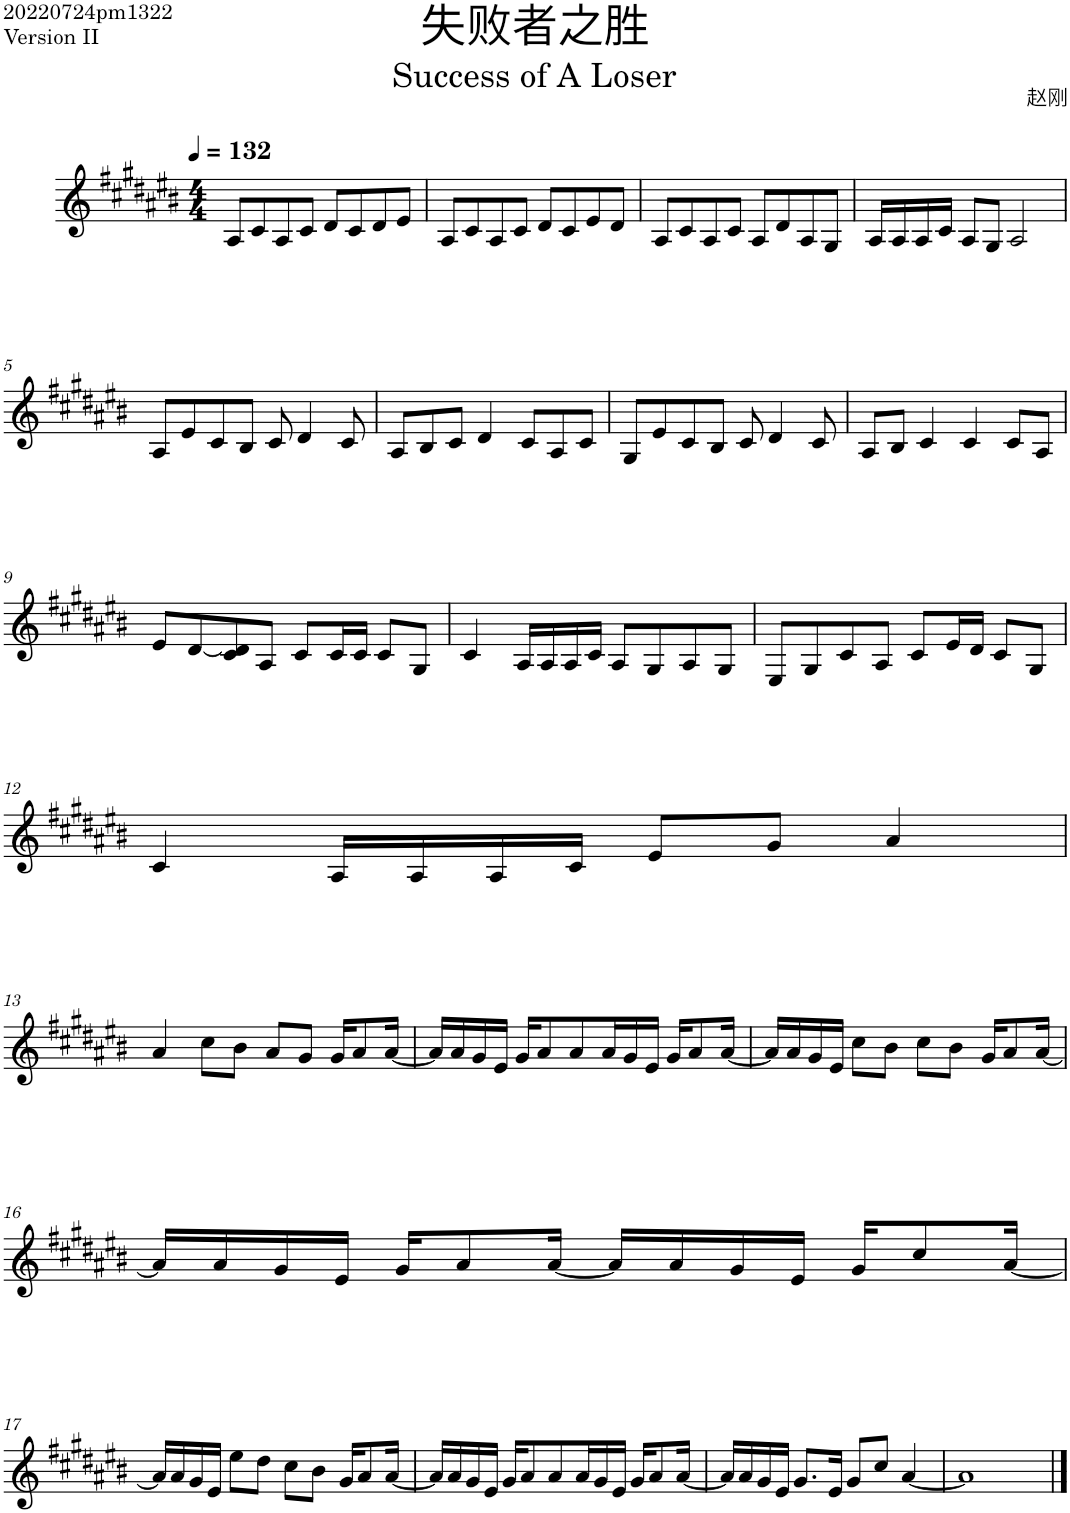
**kern
*part1
*staff1
*I"Piano
*I'Pno.
*clefG2
*k[f#c#g#d#a#e#b#]
*M4/4
*MM132
=1
8A#/L
8c#/
8A#/
8c#/J
8d#/L
8c#/
8d#/
8e#/J
=2
8A#/L
8c#/
8A#/
8c#/J
8d#/L
8c#/
8e#/
8d#/J
=3
8A#/L
8c#/
8A#/
8c#/J
8A#/L
8d#/
8A#/
8G#/J
=4
16A#/LL
16A#/
16A#/
16c#/JJ
8A#/L
8G#/J
2A#/
!!LO:LB:g=z
=5
8A#/L
8e#/
8c#/
8B#/J
8c#/
4d#/
8c#/
=6
8A#/L
8B#/
8c#/J
4d#/
8c#/L
8A#/
8c#/J
=7
8G#/L
8e#/
8c#/
8B#/J
8c#/
4d#/
8c#/
=8
8A#/L
8B#/J
4c#/
4c#/
8c#/L
8A#/J
!!LO:LB:g=z
=9
8e#/L
[8d#/
8c#/ 8d#/]
8A#/J
8c#/L
16c#/L
16c#/JJ
8c#/L
8G#/J
=10
4c#/
16A#/LL
16A#/
16A#/
16c#/JJ
8A#/L
8G#/
8A#/
8G#/J
=11
8E#/L
8G#/
8c#/
8A#/J
8c#/L
16e#/L
16d#/JJ
8c#/L
8G#/J
!!LO:LB:g=z
=12
4c#/
16A#/LL
16A#/
16A#/
16c#/JJ
8e#/L
8g#/J
4a#/
!!LO:LB:g=z
=13
4a#/
8cc#\L
8b#\J
8a#/L
8g#/J
16g#/KL
8a#/
[16a#/Jk
=14
16a#/LL]
16a#/
16g#/
16e#/JJ
16g#/KL
8a#/
8a#/
16a#/L
16g#/
16e#/JJ
16g#/KL
8a#/
[16a#/Jk
=15
16a#/LL]
16a#/
16g#/
16e#/JJ
8cc#\L
8b#\J
8cc#\L
8b#\J
16g#/KL
8a#/
[16a#/Jk
!!LO:LB:g=z
=16
16a#/LL]
16a#/
16g#/
16e#/JJ
16g#/KL
8a#/
[16a#/Jk
16a#/LL]
16a#/
16g#/
16e#/JJ
16g#/KL
8cc#/
[16a#/Jk
!!LO:LB:g=z
=17
16a#/LL]
16a#/
16g#/
16e#/JJ
8ee#\L
8dd#\J
8cc#\L
8b#\J
16g#/KL
8a#/
[16a#/Jk
=18
16a#/LL]
16a#/
16g#/
16e#/JJ
16g#/KL
8a#/
8a#/
16a#/L
16g#/
16e#/JJ
16g#/KL
8a#/
[16a#/Jk
=19
16a#/LL]
16a#/
16g#/
16e#/JJ
8.g#/L
16e#/Jk
8g#/L
8cc#/J
[4a#/
=20
1a#]
==
*-
